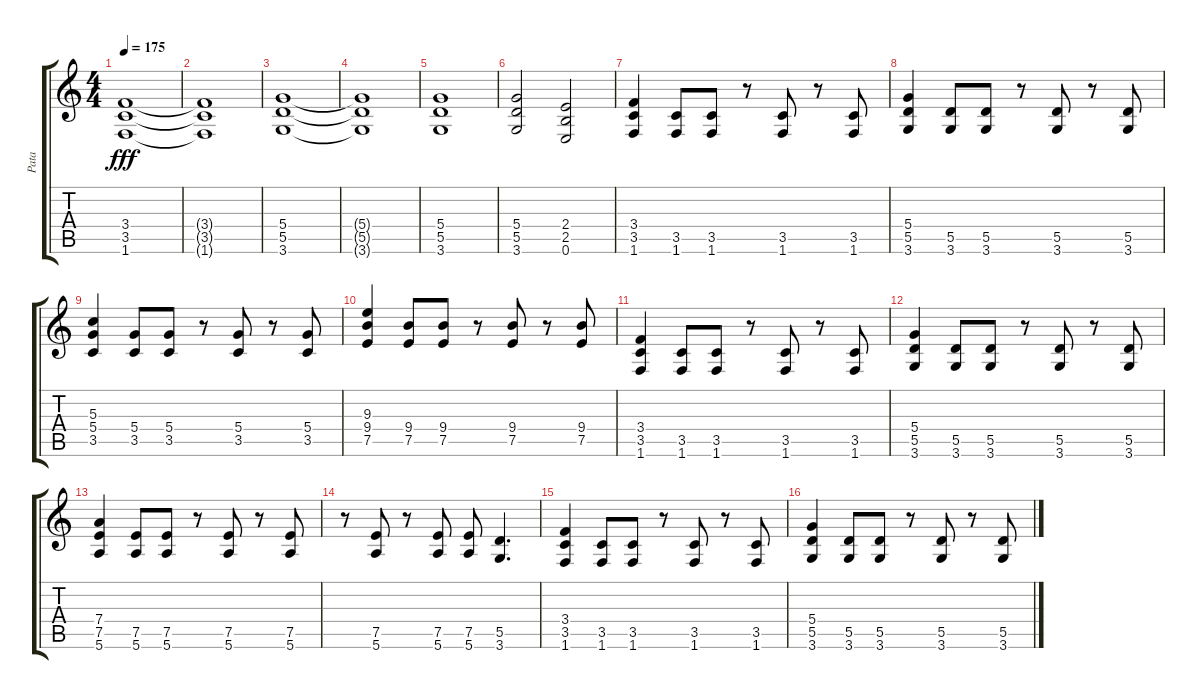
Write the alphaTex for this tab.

\track ("Pata" "Pata") {instrument distortionguitar}
\staff {score tabs}
\tuning (E4 B3 G3 D3 A2 E2) {hide}
\ts (4 4)
\tempo 175
\clef g2
\ks c
(3.4 3.5 1.6).1{dy fff} |
(3.4{t} 3.5{t} 1.6{t}).1 |
(5.4 5.5 3.6).1 |
(5.4{t} 5.5{t} 3.6{t}).1 |
(5.4 5.5 3.6).1 |
(5.4 5.5 3.6).2 (2.4 2.5 0.6).2 |
(3.4 3.5 1.6).4 (3.5 1.6).8 (3.5 1.6).8{txt ""} r.8 (3.5 1.6).8 r.8 (3.5 1.6).8 |
(5.4 5.5 3.6).4 (5.5 3.6).8 (5.5 3.6).8 r.8 (5.5 3.6).8 r.8 (5.5 3.6).8 |
(5.3 5.4 3.5).4 (5.4 3.5).8 (5.4 3.5).8 r.8 (5.4 3.5).8 r.8 (5.4 3.5).8 |
(9.3 9.4 7.5).4 (9.4 7.5).8 (9.4 7.5).8 r.8 (9.4 7.5).8 r.8 (9.4 7.5).8 |
(3.4 3.5 1.6).4 (3.5 1.6).8 (3.5 1.6).8 r.8 (3.5 1.6).8 r.8 (3.5 1.6).8 |
(5.4 5.5 3.6).4 (5.5 3.6).8 (5.5 3.6).8 r.8 (5.5 3.6).8 r.8 (5.5 3.6).8 |
(7.4 7.5 5.6).4 (7.5 5.6).8 (7.5 5.6).8 r.8 (7.5 5.6).8 r.8 (7.5 5.6).8 |
r.8 (7.5 5.6).8 r.8 (7.5 5.6).8 (7.5 5.6).8 (5.5 3.6).4{d} |
(3.4 3.5 1.6).4 (3.5 1.6).8 (3.5 1.6).8 r.8 (3.5 1.6).8 r.8 (3.5 1.6).8 |
(5.4 5.5 3.6).4 (5.5 3.6).8 (5.5 3.6).8 r.8 (5.5 3.6).8 r.8 (5.5 3.6).8
